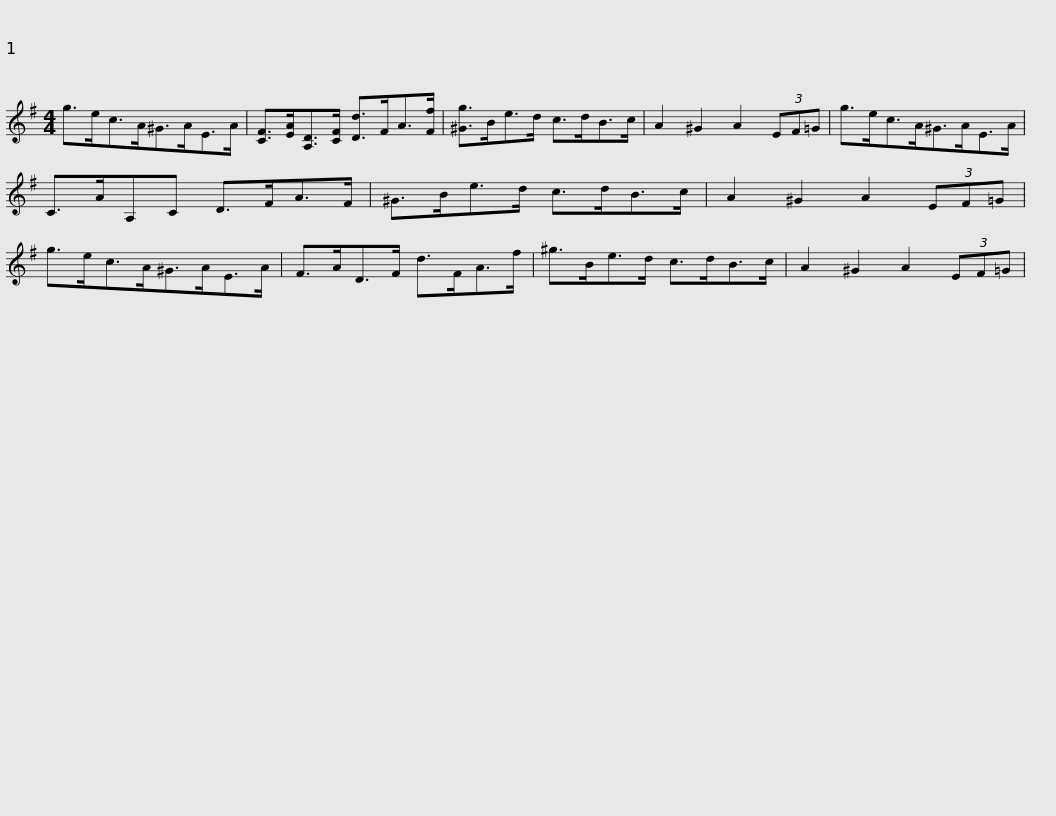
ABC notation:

X:1
L:1/8
M:4/4
I:linebreak $
K:G
V:1 treble
V:1
 g>ec>A^G>AE>A | [CF]>[EA][A,D]>[CF] [Dd]>FA>[Ff] | [^Gg]>Be>d c>dB>c | A2 ^G2 A2 (3EF=G |$ g>ec>A^G>AE>A | %5
 C>AA,C D>FA>F | ^G>Be>d c>dB>c | A2 ^G2 A2 (3EF=G |$ g>ec>A^G>AE>A | F>AD>F d>FA>f | %10
 ^g>Be>d c>dB>c | A2 ^G2 A2 (3EF=G | %12
